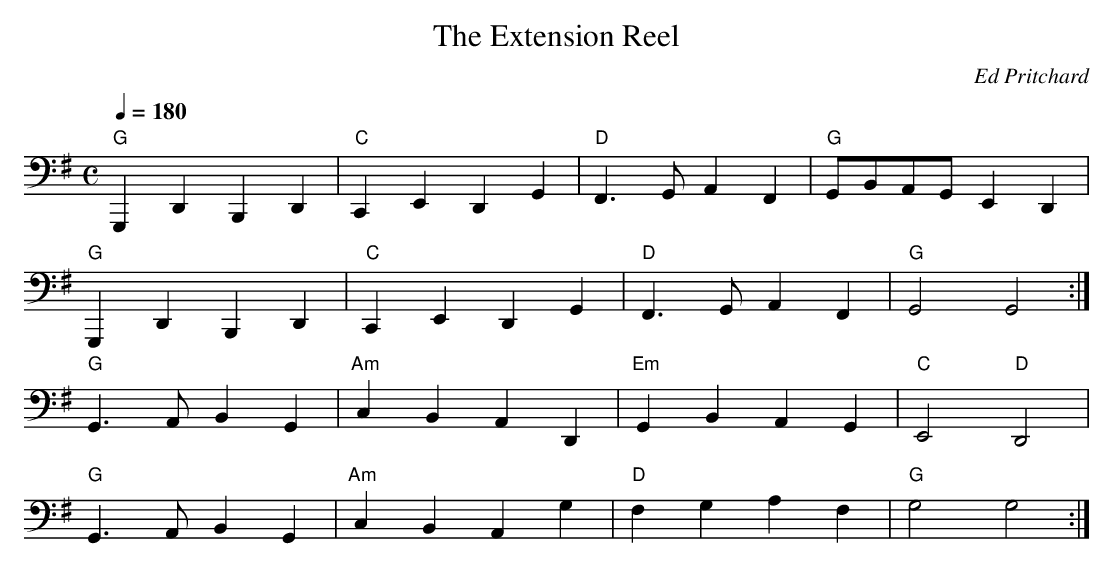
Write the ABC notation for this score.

X:1
T: Extension Reel, The
C: Ed Pritchard
M: C
L: 1/4
Q: 180
K: Gmaj clef=bass middle=d
"G" G, D B, D | "C" C E D G | "D" F>G A F | "G" G/B/A/G/ E D |
"G" G, D B, D | "C" C E D G | "D" F>G A F | "G" G2 G2 :|
"G" G>A B G | "Am" c B A D | "Em" G B A G | "C" E2 "D" D2 |
"G" G>A B G | "Am" c B A g | "D" f g a f | "G" g2 g2 :|
